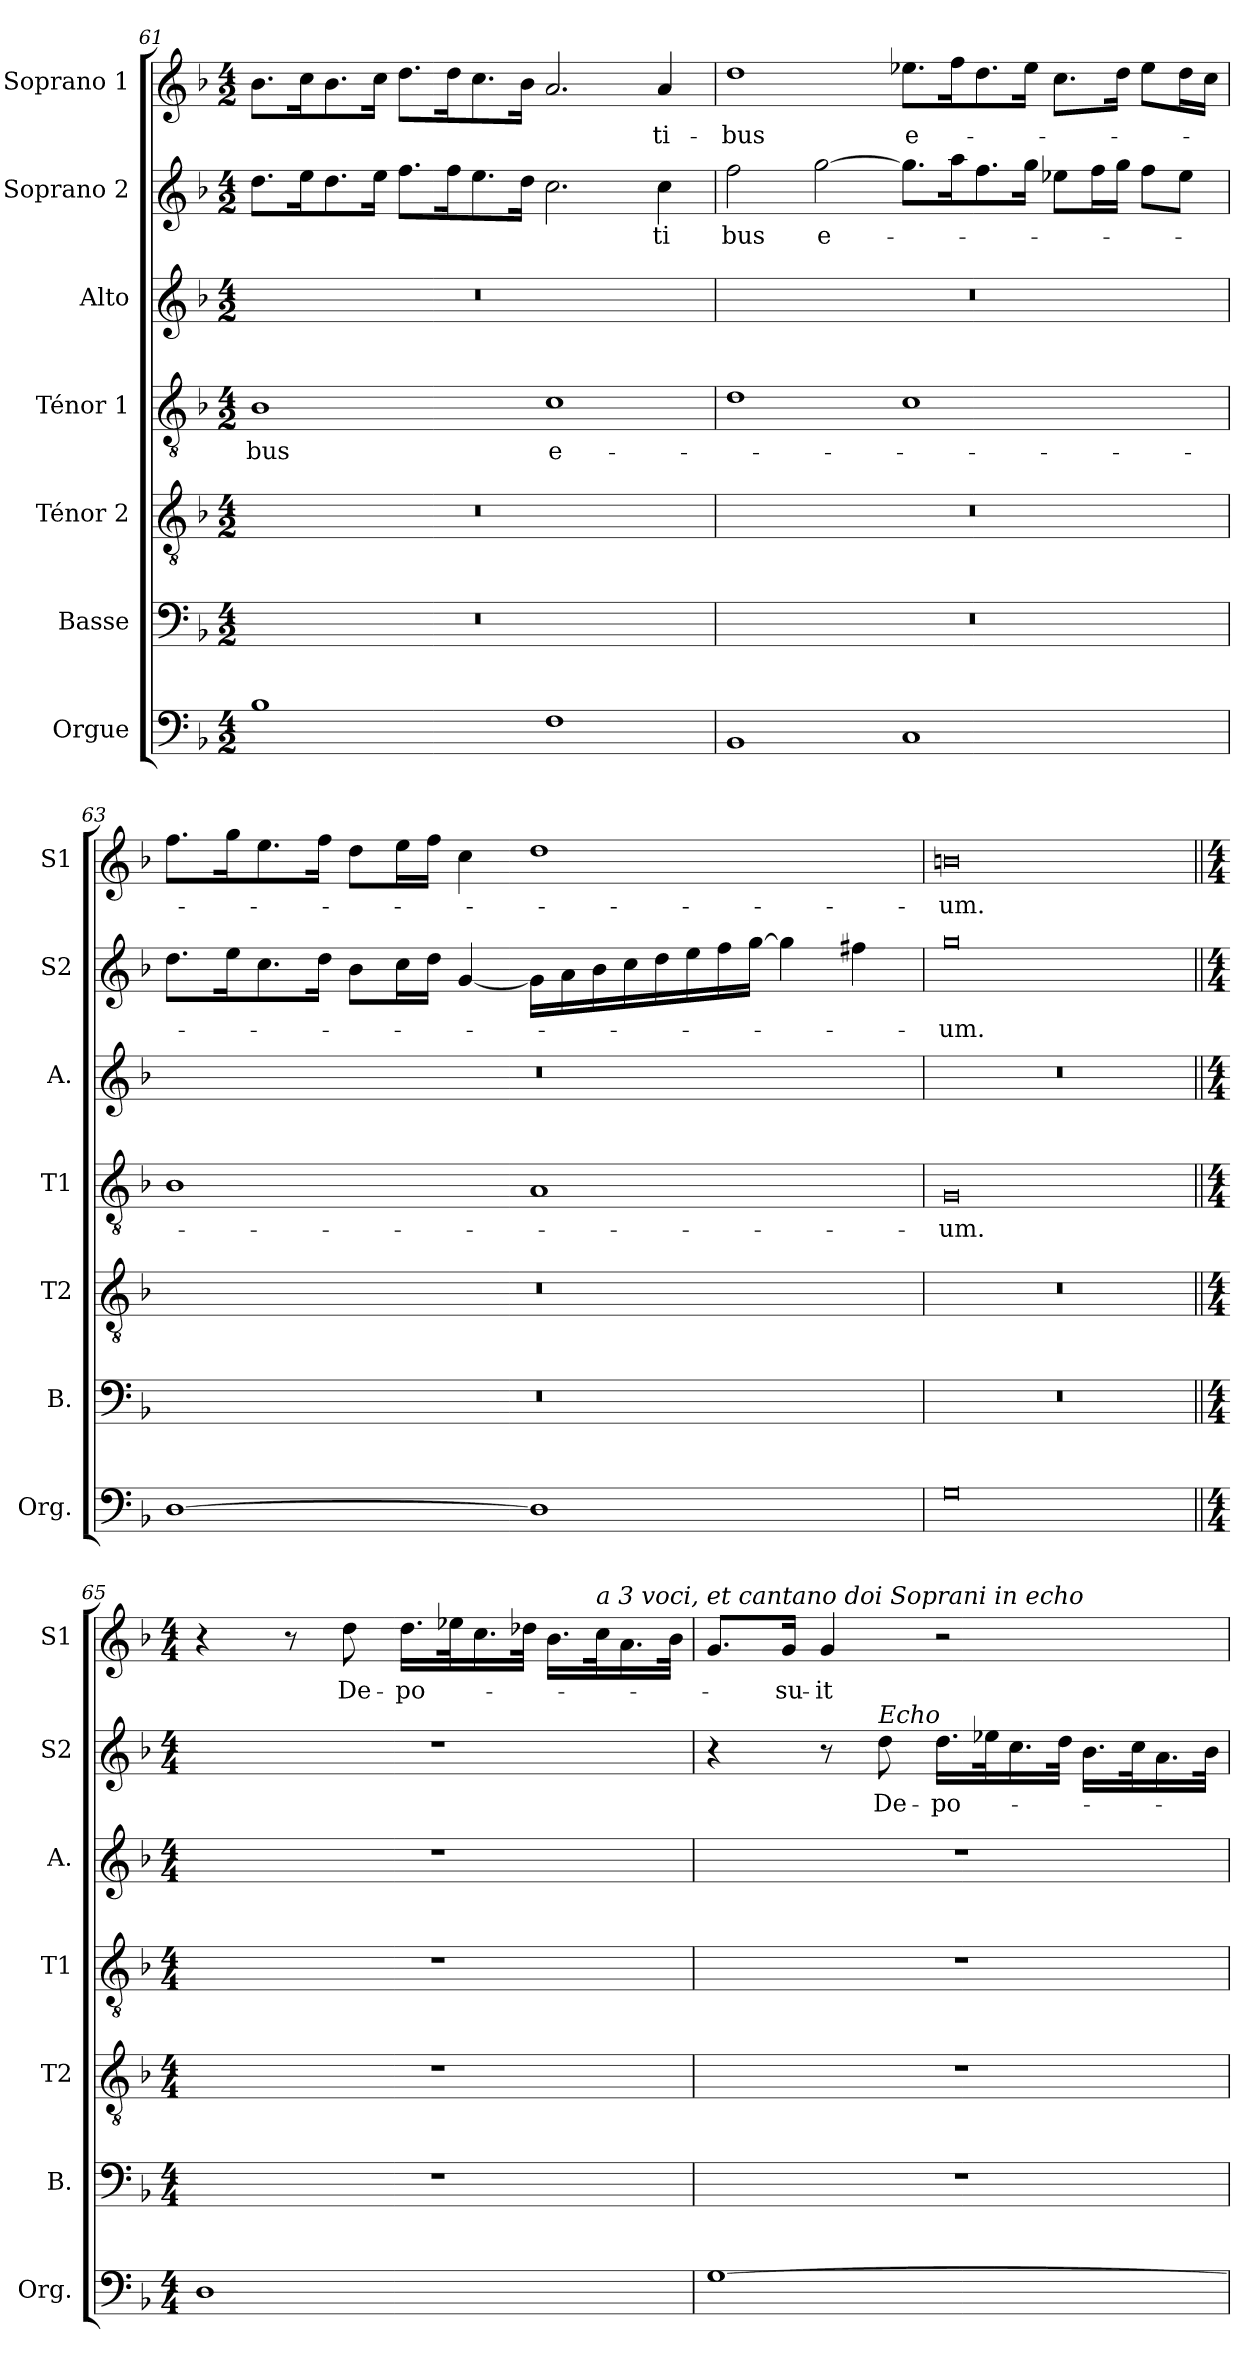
**kern	**kern	**kern	**kern	**text	**kern	**kern	**text	**kern	**text
*part7	*part6	*part5	*part4	*part4	*part3	*part2	*part2	*part1	*part1
*staff7	*staff6	*staff5	*staff4	*staff4	*staff3	*staff2	*staff2	*staff1	*staff1
*I"Orgue	*I"Basse	*I"Ténor 2	*I"Ténor 1	*	*I"Alto	*I"Soprano 2	*	*I"Soprano 1	*
*I'Org.	*I'B.	*I'T2	*I'T1	*	*I'A.	*I'S2	*	*I'S1	*
*clefF4	*clefF4	*clefGv2	*clefGv2	*	*clefG2	*clefG2	*	*clefG2	*
*k[b-]	*k[b-]	*k[b-]	*k[b-]	*	*k[b-]	*k[b-]	*	*k[b-]	*
*M4/2	*M4/2	*M4/2	*M4/2	*	*M4/2	*M4/2	*	*M4/2	*
=61	=61	=61	=61	=61	=61	=61	=61	=61	=61
!	!	!	!	!LO:LY:b	!	!	!	!	!
1B-	0r	0r	1B-	-bus	0r	8.dd\L	.	8.b-\L	.
.	.	.	.	.	.	16ee\K	.	16cc\K	.
.	.	.	.	.	.	8.dd\	.	8.b-\	.
.	.	.	.	.	.	16ee\Jk	.	16cc\Jk	.
.	.	.	.	.	.	8.ff\L	.	8.dd\L	.
.	.	.	.	.	.	16ff\K	.	16dd\K	.
.	.	.	.	.	.	8.ee\	.	8.cc\	.
.	.	.	.	.	.	16dd\Jk	.	16b-\Jk	.
!	!	!	!	!LO:LY:b	!	!	!	!	!
1F	.	.	1c	e-	.	2.cc\	.	2.a/	.
!	!	!	!	!	!	!	!LO:LY:b	!	!LO:LY:b
.	.	.	.	.	.	4cc\	-ti	4a/	-ti-
=62	=62	=62	=62	=62	=62	=62	=62	=62	=62
!	!	!	!	!	!	!	!LO:LY:b	!	!LO:LY:b
1BB-	0r	0r	1d	.	0r	2ff\	bus	1dd	-bus
!	!	!	!	!	!	!	!LO:LY:b	!	!
.	.	.	.	.	.	[2gg\	e-	.	.
!	!	!	!	!	!	!	!	!	!LO:LY:b
1C	.	.	1c	.	.	8.gg\L]	.	8.ee-X\L	e-
.	.	.	.	.	.	16aa\K	.	16ff\K	.
.	.	.	.	.	.	8.ff\	.	8.dd\	.
.	.	.	.	.	.	16gg\Jk	.	16ee-\Jk	.
.	.	.	.	.	.	8ee-X\L	.	8.cc\L	.
.	.	.	.	.	.	16ff\L	.	.	.
.	.	.	.	.	.	16gg\JJ	.	16dd\Jk	.
.	.	.	.	.	.	8ff\L	.	8ee-\L	.
.	.	.	.	.	.	8ee-\J	.	16dd\L	.
.	.	.	.	.	.	.	.	16cc\JJ	.
!!LO:LB:g=z
=63	=63	=63	=63	=63	=63	=63	=63	=63	=63
[1D	0r	0r	1B-	.	0r	8.dd\L	.	8.ff\L	.
.	.	.	.	.	.	16ee\K	.	16gg\K	.
.	.	.	.	.	.	8.cc\	.	8.ee\	.
.	.	.	.	.	.	16dd\Jk	.	16ff\Jk	.
.	.	.	.	.	.	8b-\L	.	8dd\L	.
.	.	.	.	.	.	16cc\L	.	16ee\L	.
.	.	.	.	.	.	16dd\JJ	.	16ff\JJ	.
.	.	.	.	.	.	[4g/	.	4cc\	.
1D]	.	.	1A	.	.	16g\LL]	.	1dd	.
.	.	.	.	.	.	16a\	.	.	.
.	.	.	.	.	.	16b-\	.	.	.
.	.	.	.	.	.	16cc\	.	.	.
.	.	.	.	.	.	16dd\	.	.	.
.	.	.	.	.	.	16ee\	.	.	.
.	.	.	.	.	.	16ff\	.	.	.
.	.	.	.	.	.	[16gg\JJ	.	.	.
.	.	.	.	.	.	4gg\]	.	.	.
.	.	.	.	.	.	4ff#X\	.	.	.
=64	=64	=64	=64	=64	=64	=64	=64	=64	=64
!	!	!	!	!LO:LY:b	!	!	!LO:LY:b	!	!LO:LY:b
0G	0r	0r	0G	-um.	0r	0gg	-um.	0bn	-um.
!!LO:PB:g=z
=65||	=65||	=65||	=65||	=65||	=65||	=65||	=65||	=65||	=65||
*M4/4	*M4/4	*M4/4	*M4/4	*	*M4/4	*M4/4	*	*M4/4	*
*	*	*	*	*	*	*	*	*MM80	*
1D	1r	1r	1r	.	1r	1r	.	4r	.
.	.	.	.	.	.	.	.	8r	.
!	!	!	!	!	!	!	!	!	!LO:LY:b
.	.	.	.	.	.	.	.	8dd\	De-
!	!	!	!	!	!	!	!	!	!LO:LY:b
.	.	.	.	.	.	.	.	16.dd\LL	-po-
.	.	.	.	.	.	.	.	32ee-X\K	.
.	.	.	.	.	.	.	.	16.cc\	.
.	.	.	.	.	.	.	.	32dd-X\JJk	.
.	.	.	.	.	.	.	.	16.b-\LL	.
!	!	!	!	!	!	!	!	!LO:TX:a:i:t=a 3 voci, et cantano doi Soprani in echo	!
.	.	.	.	.	.	.	.	32cc\K	.
.	.	.	.	.	.	.	.	16.a\	.
.	.	.	.	.	.	.	.	32b-\JJk	.
=66	=66	=66	=66	=66	=66	=66	=66	=66	=66
[1G	1r	1r	1r	.	1r	4r	.	8.g/L	.
!	!	!	!	!	!	!	!	!	!LO:LY:b
.	.	.	.	.	.	.	.	16g/Jk	-su-
!	!	!	!	!	!	!	!	!	!LO:LY:b
.	.	.	.	.	.	8r	.	4g/	-it
!	!	!	!	!	!	!LO:TX:a:i:t=Echo	!	!	!
!	!	!	!	!	!	!	!LO:LY:b	!	!
.	.	.	.	.	.	8dd\	De-	.	.
!	!	!	!	!	!	!	!LO:LY:b	!	!
.	.	.	.	.	.	16.dd\LL	-po-	2r	.
.	.	.	.	.	.	32ee-X\K	.	.	.
.	.	.	.	.	.	16.cc\	.	.	.
.	.	.	.	.	.	32dd\JJk	.	.	.
.	.	.	.	.	.	16.b-\LL	.	.	.
.	.	.	.	.	.	32cc\K	.	.	.
.	.	.	.	.	.	16.a\	.	.	.
.	.	.	.	.	.	32b-\JJk	.	.	.
=	=	=	=	=	=	=	=	=	=
*-	*-	*-	*-	*-	*-	*-	*-	*-	*-
